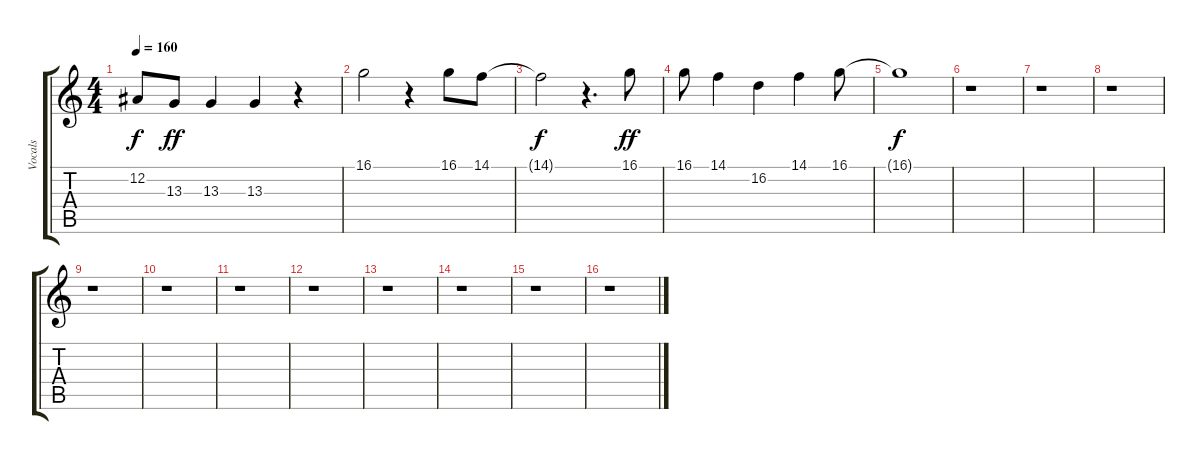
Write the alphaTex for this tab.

\track ("Vocals" "Vocals") {instrument baritonesax}
\staff {score tabs}
\tuning (Eb4 Bb3 Gb3 Db3 Ab2 Eb2) {hide}
\ts (4 4)
\tempo 160
\clef g2
\ks c
12.2{t}.8{dy f} 13.3.8{dy ff} 13.3.4 13.3.4 r.4 |
16.1.2 r.4 16.1.8 14.1.8 |
14.1{t}.2{dy f} r.4{d} 16.1.8{dy ff} |
16.1.8 14.1.4 16.2.4 14.1.4 16.1.8 |
16.1{t}.1{dy f} |
r.1 |
r.1 |
r.1 |
r.1 |
r.1 |
r.1 |
r.1 |
r.1 |
r.1 |
r.1 |
r.1
